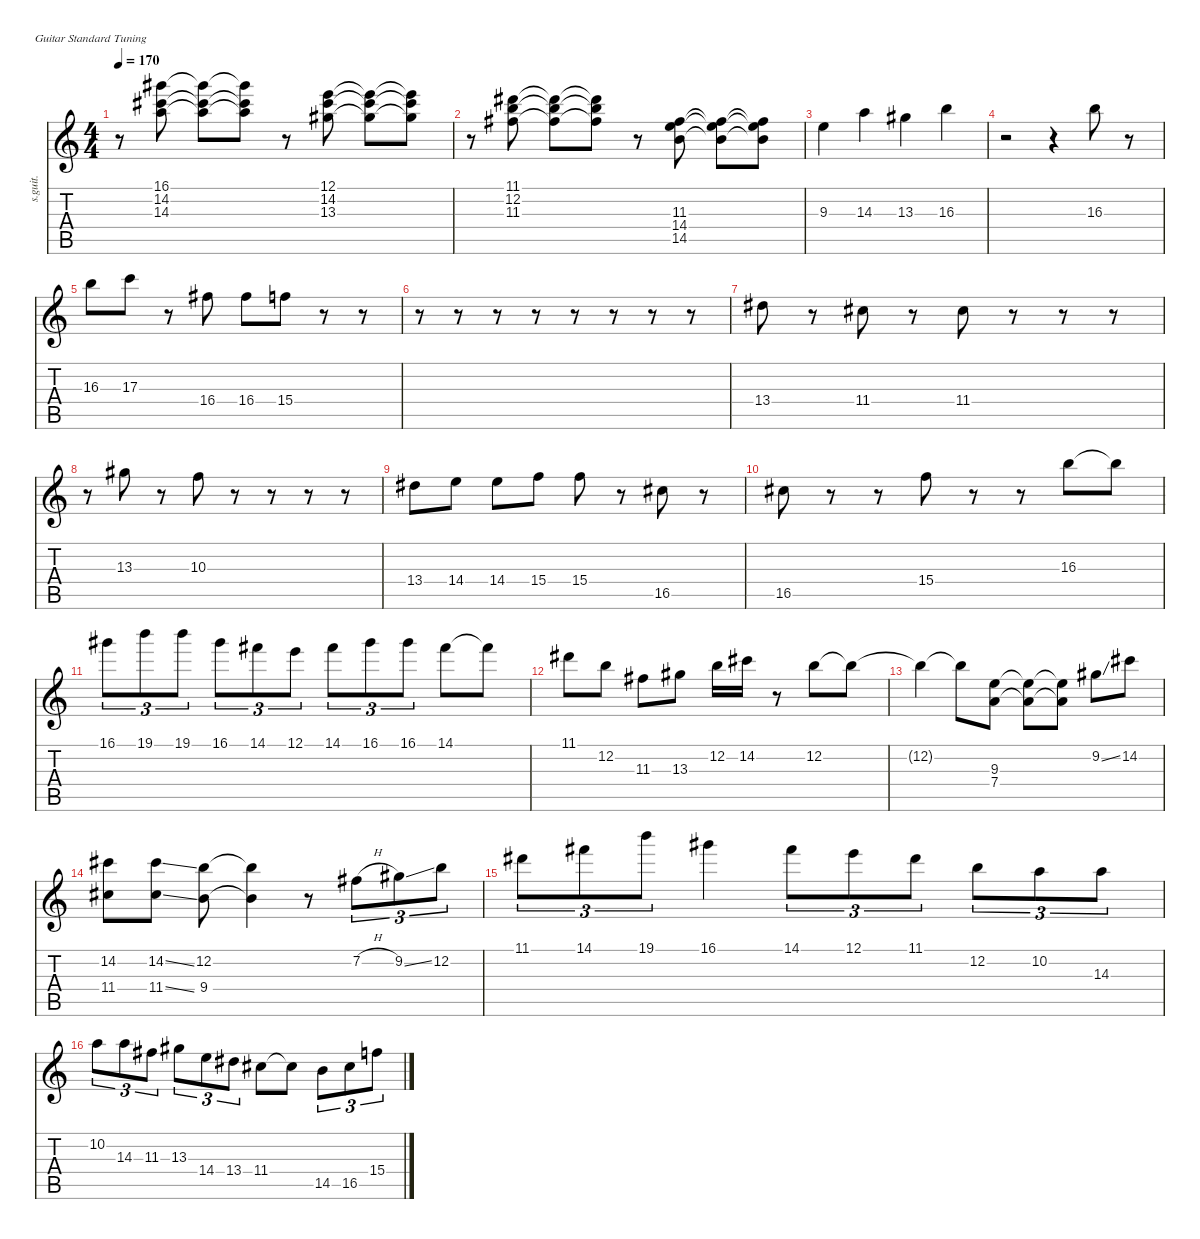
\defaultSystemsLayout 4
\hideDynamics
\bracketExtendMode nobrackets
\track ("Erick" "s.guit.") {instrument electricguitarclean}
\staff {score tabs}
\tuning (E4 B3 G3 D3 A2 E2)
\ts (4 4)
\tempo 170
\clef g2
\ks c
r.8{dy p} (16.1{acc #} 14.2{acc #} 14.3).8{dy f} (16.1{t acc #} 14.2{t acc #} 14.3{t}).8 (16.1{t acc #} 14.2{t acc #} 14.3{t}).8 r.8 (12.1 14.2{acc #} 13.3{acc #}).8 (12.1{t} 14.2{t acc #} 13.3{t acc #}).8 (12.1{t} 14.2{t acc #} 13.3{t acc #}).8 |
r.8 (11.1{acc #} 12.2 11.3{acc #}).8 (11.1{t acc #} 12.2{t} 11.3{t acc #}).8 (11.1{t acc #} 12.2{t} 11.3{t acc #}).8 r.8 (11.3{acc #} 14.4 14.5).8 (11.3{t acc #} 14.4{t} 14.5{t}).8 (11.3{t acc #} 14.4{t} 14.5{t}).8 |
9.3.4 14.3.4 13.3{acc #}.4 16.3.4 |
r.2 r.4 16.3.8 r.8 |
16.3.8 17.3.8 r.8 16.4{acc #}.8 16.4{acc #}.8 15.4.8 r.8 r.8 |
r.8 r.8 r.8 r.8 r.8 r.8 r.8 r.8 |
13.4{acc #}.8 r.8 11.4{acc #}.8 r.8 11.4{acc #}.8 r.8 r.8 r.8 |
r.8 13.3{acc #}.8 r.8 10.3.8 r.8 r.8 r.8 r.8 |
13.4{acc #}.8 14.4.8 14.4.8 15.4.8 15.4.8 r.8 16.5{acc #}.8 r.8 |
16.5{acc #}.8 r.8 r.8 15.4.8 r.8 r.8 16.3.8 16.3{t}.8 |
16.1{acc #}.8{tu (3 2)} 19.1.8{tu (3 2)} 19.1.8{tu (3 2)} 16.1{acc #}.8{tu (3 2)} 14.1{acc #}.8{tu (3 2)} 12.1.8{tu (3 2)} 14.1{acc #}.8{tu (3 2)} 16.1{acc #}.8{tu (3 2)} 16.1{acc #}.8{tu (3 2)} 14.1{acc #}.8 14.1{t acc #}.8 |
11.1{acc #}.8 12.2.8 11.3{acc #}.8 13.3{acc #}.8 12.2.16 14.2{acc #}.16 r.8 12.2.8 12.2{t}.8 |
12.2{t}.4 12.2{t}.8 (9.3 7.4).8 (9.3{t} 7.4{t}).8 (9.3{t} 7.4{t}).8 9.2{ss acc #}.8 14.2{acc #}.8 |
(14.2{acc #} 11.4{acc #}).8 (14.2{ss acc #} 11.4{ss acc #}).8 (12.2 9.4).8 (12.2{t} 9.4{t}).4 r.8 7.2{h acc #}.8{tu (3 2)} 9.2{ss acc #}.8{tu (3 2)} 12.2.8{tu (3 2)} |
11.1{acc #}.8{tu (3 2)} 14.1{acc #}.8{tu (3 2)} 19.1.8{tu (3 2)} 16.1{acc #}.4 14.1{acc #}.8{tu (3 2)} 12.1.8{tu (3 2)} 11.1{acc #}.8{tu (3 2)} 12.2.8{tu (3 2)} 10.2.8{tu (3 2)} 14.3.8{tu (3 2)} |
10.2.8{tu (3 2)} 14.3.8{tu (3 2)} 11.3{acc #}.8{tu (3 2)} 13.3{acc #}.8{tu (3 2)} 14.4.8{tu (3 2)} 13.4{acc #}.8{tu (3 2)} 11.4{acc #}.8 11.4{t acc #}.8 14.5.8{tu (3 2)} 16.5{acc #}.8{tu (3 2)} 15.4.8{tu (3 2)}
